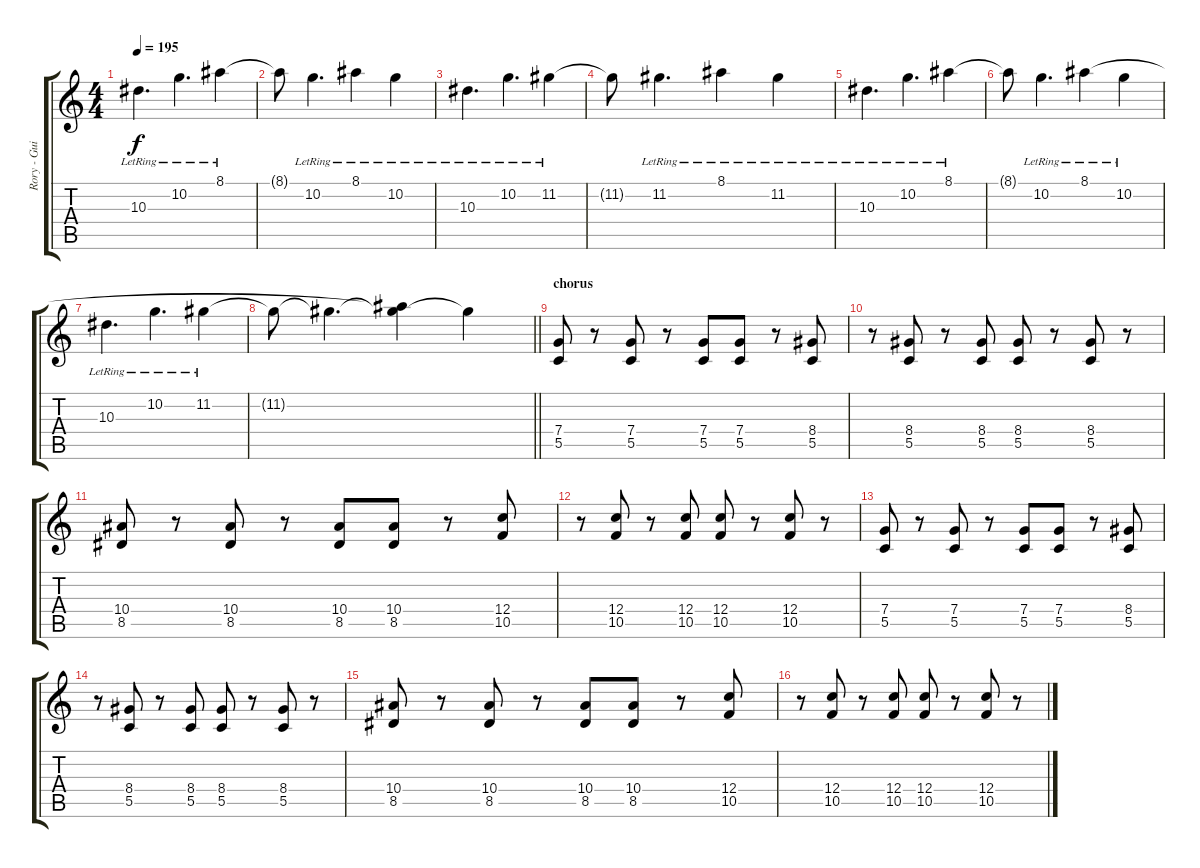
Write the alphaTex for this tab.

\track ("Rory - Guitar" "Rory - Gui") {instrument distortionguitar}
\staff {score tabs}
\tuning (D4 A3 F3 C3 G2 C2) {hide}
\ts (4 4)
\tempo 195
\clef g2
\ks c
10.3{lr}.4{d dy f} 10.2{lr}.4{d} 8.1{lr}.4 |
8.1{t}.8 10.2{lr}.4{d} 8.1{lr}.4 10.2{lr}.4 |
10.3{lr}.4{d} 10.2{lr}.4{d} 11.2{lr}.4 |
11.2{t}.8 11.2{lr}.4{d} 8.1{lr}.4 11.2{lr}.4 |
10.3{lr}.4{d} 10.2{lr}.4{d} 8.1{lr}.4 |
8.1{t}.8 10.2{lr}.4{d} 8.1{lr}.4 10.2{lr}.4 |
10.3{lr}.4{d} 10.2{lr}.4{d} 11.2{lr}.4 |
\barLineRight lightlight
11.2{t}.8 11.2{t}.4{d} (8.1{t} 11.2{t}).4 11.2{t}.4 |
\section ("" "chorus")
(7.4 5.5).8{instrument distortionguitar} r.8 (7.4 5.5).8 r.8 (7.4 5.5).8 (7.4 5.5).8 r.8 (8.4 5.5).8 |
r.8 (8.4 5.5).8 r.8 (8.4 5.5).8 (8.4 5.5).8 r.8 (8.4 5.5).8 r.8 |
(10.4 8.5).8 r.8 (10.4 8.5).8 r.8 (10.4 8.5).8 (10.4 8.5).8 r.8 (12.4 10.5).8 |
r.8 (12.4 10.5).8 r.8 (12.4 10.5).8 (12.4 10.5).8 r.8 (12.4 10.5).8 r.8 |
(7.4 5.5).8 r.8 (7.4 5.5).8 r.8 (7.4 5.5).8 (7.4 5.5).8 r.8 (8.4 5.5).8 |
r.8 (8.4 5.5).8 r.8 (8.4 5.5).8 (8.4 5.5).8 r.8 (8.4 5.5).8 r.8 |
(10.4 8.5).8 r.8 (10.4 8.5).8 r.8 (10.4 8.5).8 (10.4 8.5).8 r.8 (12.4 10.5).8 |
r.8 (12.4 10.5).8 r.8 (12.4 10.5).8 (12.4 10.5).8 r.8 (12.4 10.5).8 r.8
